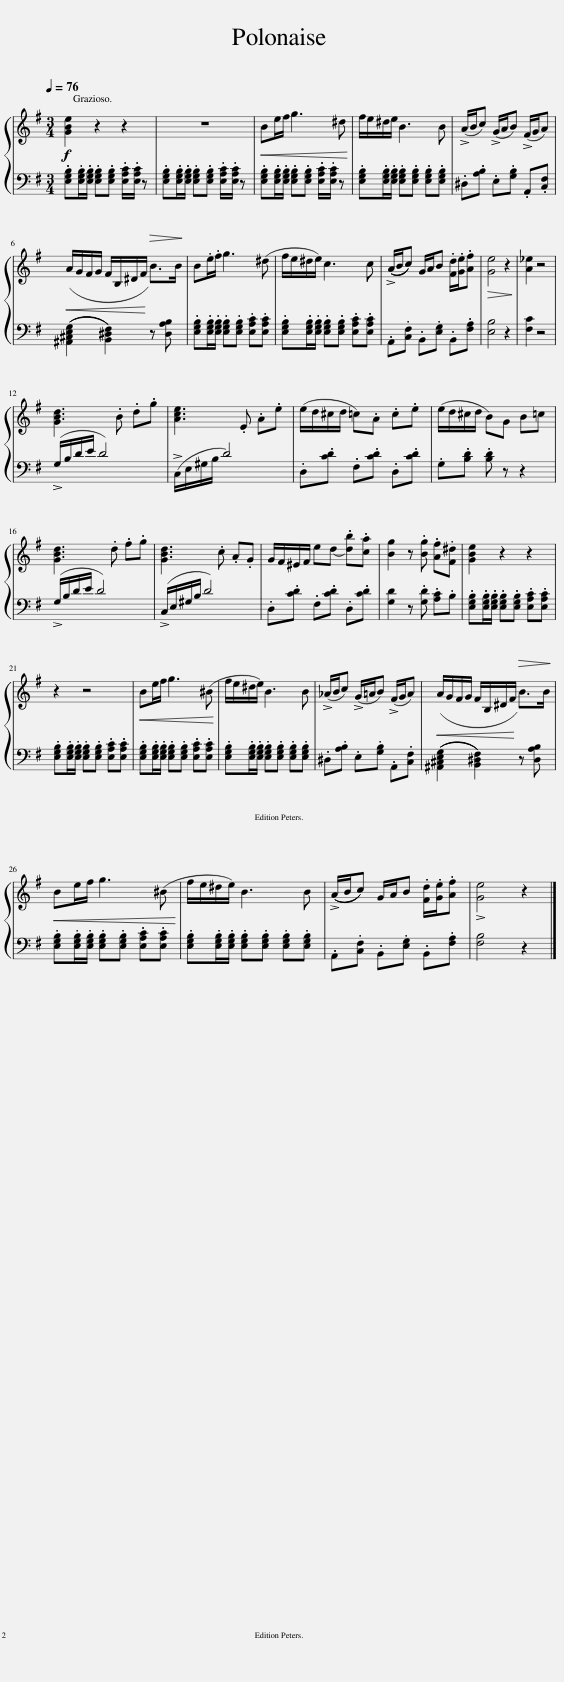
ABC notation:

X:1
%%score { 1 | 2 }
L:1/8
Q:1/4=76
M:3/4
I:linebreak $
K:G
V:1 treble
V:2 bass
V:1
!f! [GBe]2 z2 z2 | z6 |!<(! Be/f/ g3 ^d!<)! | f/e/^d/e/ B3 B | (!>!A/B/c) (!>!G/A/B) (!>!F/G/A) |$ %5
!<(! (A/G/F/G/ F/B,/^D/F/!<)!!>(! B>)B!>)! | B.e/.f/ g3 (^d | f/e/^d/e/) c3 c | (((!>!A/B/c))) G/A/B .[Fd]/.[Ge]/.[Af] |!>(! [Ge]4 z2!>)! | %10
 [A_e]2 z4 |$ [GBd]3 .B .d.g | [Ace]3 .E .A.e | (e/d/^c/d/ =c).A .c.e | (e/d/^c/d/ B)G B=c |$ %15
 [GBd]3 .d .f.g | [GBd]3 .c .A.G | G/F/^E/F/ e(d .[db]).[ca] | [Bg]2 z .[Bg] .[Af].[F^d] | [GBe]2 z2 z2 |$ %20
 z2 z4 |!<(! Be/f/ g3 (^B!<)! | f/e/^d/e/) B3 B | (!>!_A/B/c) (!>!G/=A/B) (!>!F/G/A) |!<(! (A/G/F/G/ F/B,/^D/F/!<)!!>(! B>)B!>)! |$ %25
!<(! Be/f/ g3 (^B!<)! | f/e/^d/e/) B3 B | (((!>!A/B/c))) G/A/B .[Fd]/.[Ge]/.[Af] | !>![Ge]4 z2 |] %29
V:2
 .[E,G,B,].[E,G,B,]/.[E,G,B,]/ .[E,G,B,].[E,G,B,] .[E,A,C]/.[E,A,C]/ z | .[E,G,B,].[E,G,B,]/.[E,G,B,]/ .[E,G,B,].[E,G,B,] .[E,A,C]/.[E,A,C]/ z | .[E,G,B,].[E,G,B,]/.[E,G,B,]/ .[E,G,B,].[E,G,B,] .[E,A,C]/.[E,A,C]/ z | .[E,G,B,].[E,G,B,]/.[E,G,B,]/ .[E,G,B,].[E,G,B,] .[E,G,B,].[E,G,B,] | .^D,.[A,B,] .E,.[G,B,] .A,,.[C,F,] |$ %5
 ((([^A,,^C,E,G,]2 [B,,^D,F,]2))) z [D,A,B,] | .[E,G,B,].[E,G,B,]/.[E,G,B,]/ .[E,G,B,].[E,G,B,] .[E,A,C].[E,A,C] | .[E,G,B,].[E,G,B,]/.[E,G,B,]/ .[E,G,B,].[E,G,B,] .[E,A,C].[E,A,C] | .A,,.[C,F,] .B,,.[E,G,] .B,,.[F,A,] | [E,B,]4 z2 | %10
 [F,C]2 z4 |$ (!>!G,/B,/D/E/ D4) | (!>!C,/E,/^G,/B,/ D4) | .D,.[CD] .F,.[CD] .D,.[CD] | .G,.[B,D] .[B,D] z z2 |$ %15
 (!>!G,/B,/D/E/ D4) | (!>!C,/E,/^G,/B,/ D4) | .D,.[CD] .F,.[CD] .D,.[CD] | [G,D]2 z .[G,D] .[A,C].B, | .[E,G,B,].[E,G,B,]/.[E,G,B,]/ .[E,G,B,].[E,G,B,] .[E,A,C].[E,A,C] |$ %20
 .[E,G,B,].[E,G,B,]/.[E,G,B,]/ .[E,G,B,].[E,G,B,] .[E,A,C].[E,A,C] | .[E,G,B,].[E,G,B,]/.[E,G,B,]/ .[E,G,B,].[E,G,B,] .[E,A,C].[E,A,C] | .[E,G,B,].[E,G,B,]/.[E,G,B,]/ .[E,G,B,].[E,G,B,] .[E,G,B,].[E,G,B,] | .^D,.[A,B,] .E,.[G,B,] .A,,.[C,F,] | ((([^A,,^C,E,G,]2 [B,,^D,F,]2))) z [D,A,B,] |$ %25
 .[E,G,B,].[E,G,B,]/.[E,G,B,]/ .[E,G,B,].[E,G,B,] .[E,A,C].[E,A,C] | .[E,G,B,].[E,G,B,]/.[E,G,B,]/ .[E,G,B,].[E,G,B,] .[E,G,B,].[E,G,B,] | .A,,.[C,F,] .B,,.[E,G,] .B,,.[F,A,] | [F,B,]4 z2 |] %29
